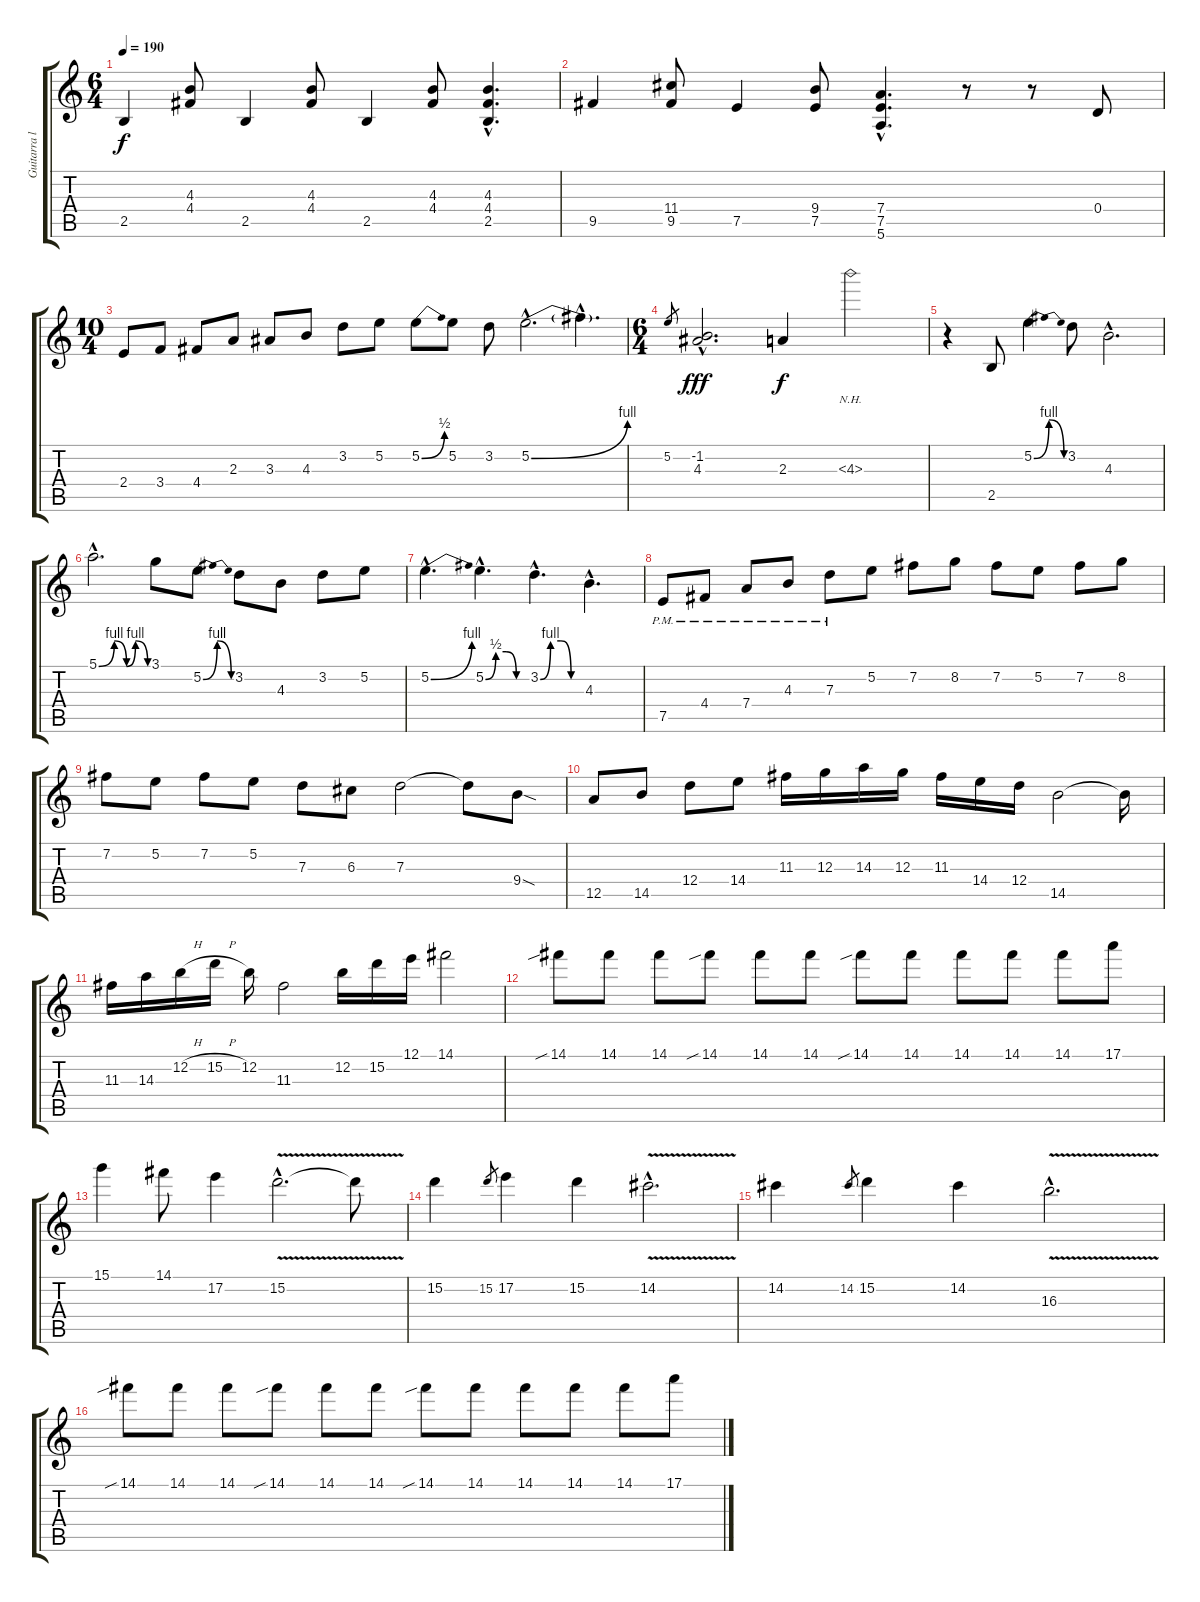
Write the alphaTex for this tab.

\track ("Guitarra lead" "Guitarra l") {instrument overdrivenguitar}
\staff {score tabs}
\tuning (E4 B3 G3 D3 A2 E2) {hide}
\ts (6 4)
\tempo 190
\clef g2
\ks c
2.5.4{dy f} (4.3 4.4).8 2.5.4 (4.3 4.4).8 2.5.4 (4.3 4.4).8 (4.3{hac} 4.4{hac} 2.5{hac}).4{d} |
9.5.4 (11.4 9.5).8 7.5.4 (9.4 7.5).8 (7.4{hac} 7.5{hac} 5.6{hac}).4{d} r.8 r.8 0.4.8 |
\ts (10 4)
2.4.8 3.4.8 4.4.8 2.3.8 3.3.8 4.3.8 3.2.8 5.2.8 5.2{be (bend 0 0 60 2)}.8 5.2.8 3.2.8 5.2{be (bend 0 0 60 4) hac}.2{d} 5.2{hac t}.4{d} |
\ts (6 4)
5.2.8{gr} (-1.2{hac} 4.3{hac}).2{d dy fff} 2.3.4{dy f} 4.3{nh}.2 |
r.4 2.5.8 5.2{be (bendrelease 0 0 15 4 15 4 60 0)}.4 3.2.8 4.3{hac}.2{d} |
5.1{be (custom 0 0 19 4 34 0 45 4 60 0) hac}.2{d} 3.1.8 5.2{be (bendrelease 0 0 30 4 30 4 60 0)}.8 3.2.8 4.3.8 3.2.8 5.2.8 |
5.2{be (bend 0 0 60 4) hac}.4{d} 5.2{be (custom 0 0 15 2 30 2 45 0 60 0) hac}.4{d} 3.2{be (custom 0 0 15 4 30 4 45 0 60 0) hac}.4{d} 4.3{hac}.4{d} |
7.5{pm}.8 4.4{pm}.8 7.4{pm}.8 4.3{pm}.8 7.3{pm}.8 5.2.8 7.2.8 8.2.8 7.2.8 5.2.8 7.2.8 8.2.8 |
7.2.8 5.2.8 7.2.8 5.2.8 7.3.8 6.3.8 7.3.2 7.3{t}.8 9.4{sod}.8 |
12.5.8 14.5.8 12.4.8 14.4.8 11.3.16 12.3.16 14.3.16 12.3.16 11.3.16 14.4.16 12.4.16 14.5.2 14.5{t}.16 |
11.3.16 14.3.16 12.2{h}.16 15.2{h}.16 12.2.16 11.3.2 12.2.16 15.2.16 12.1.16 14.1.2 |
14.1{sib}.8 14.1.8 14.1.8 14.1{sib}.8 14.1.8 14.1.8 14.1{sib}.8 14.1.8 14.1.8 14.1.8 14.1.8 17.1.8 |
15.1.4 14.1.8 17.2.4 15.2{v hac}.2{d} 15.2{t}.8 |
15.2.4 15.2.8{gr} 17.2.4 15.2.4 14.2{v hac}.2{d} |
14.2.4 14.2.8{gr} 15.2.4 14.2.4 16.3{v hac}.2{d} |
14.1{sib}.8 14.1.8 14.1.8 14.1{sib}.8 14.1.8 14.1.8 14.1{sib}.8 14.1.8 14.1.8 14.1.8 14.1.8 17.1.8
